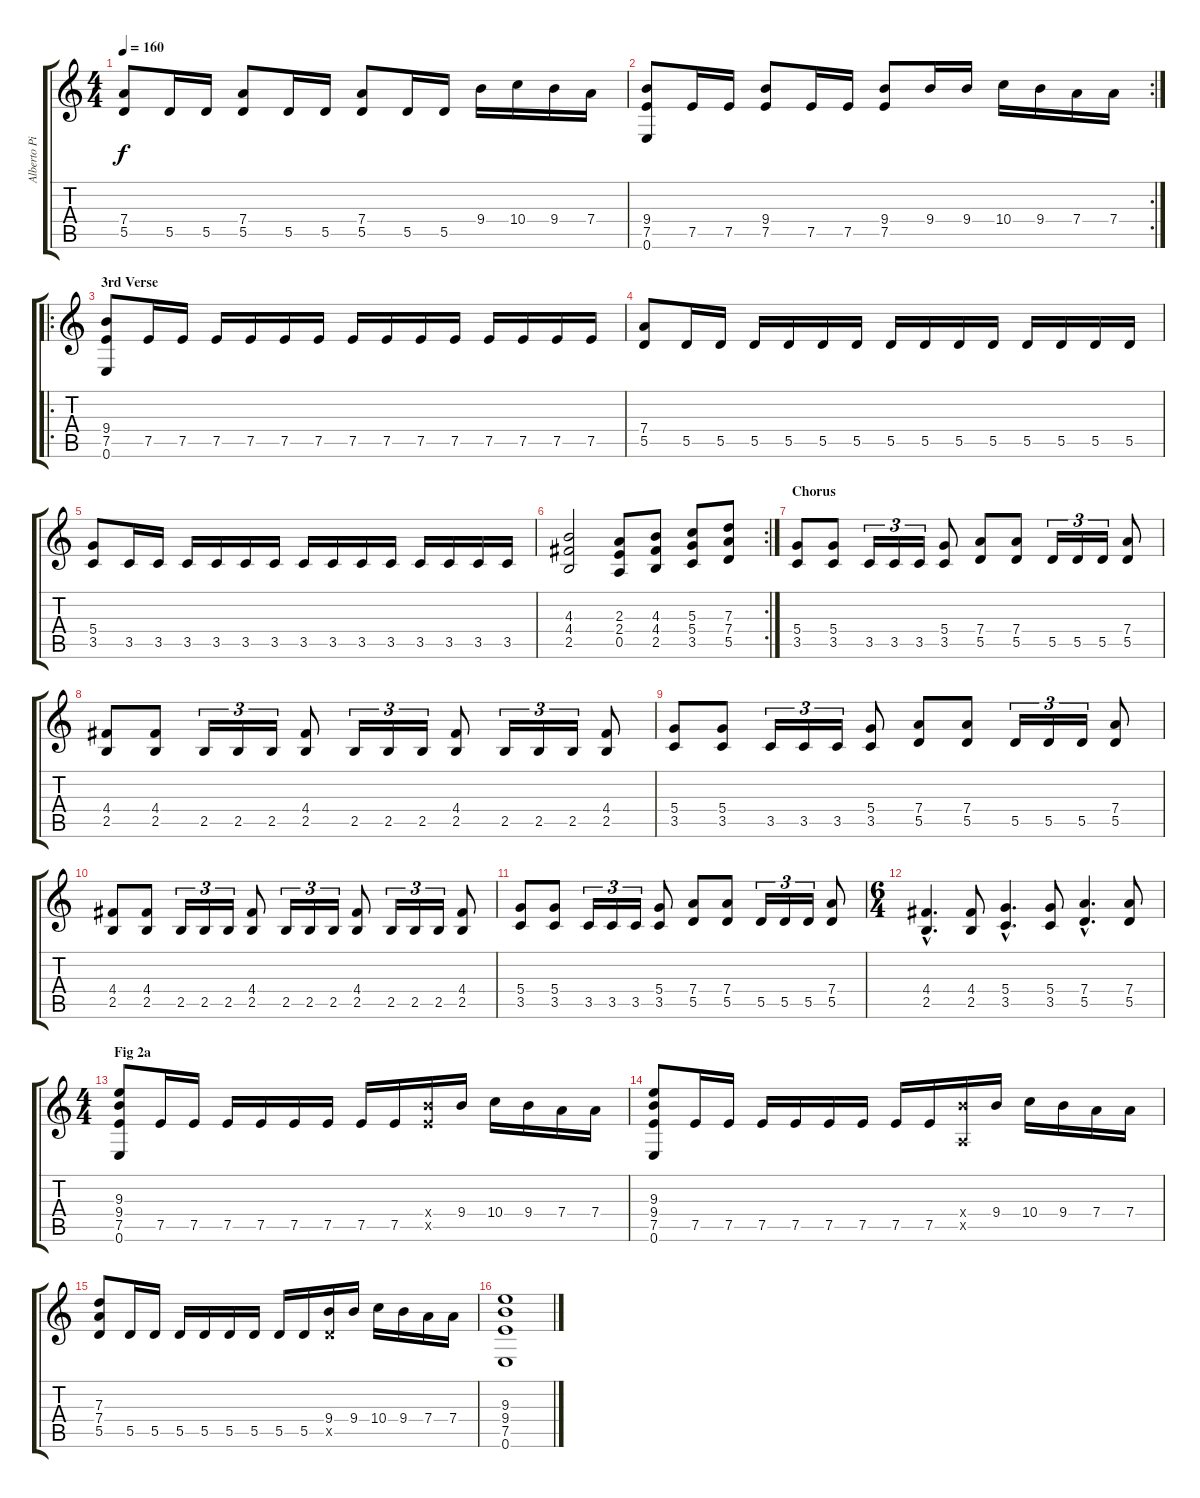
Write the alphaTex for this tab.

\track ("Alberto Pimentel" "Alberto Pi") {instrument distortionguitar}
\staff {score tabs}
\tuning (E4 B3 G3 D3 A2 E2) {hide}
\ts (4 4)
\tempo 160
\clef g2
\ks c
(7.4 5.5).8{dy f} 5.5.16 5.5.16 (7.4 5.5).8 5.5.16 5.5.16 (7.4 5.5).8 5.5.16 5.5.16 9.4.16 10.4.16 9.4.16 7.4.16 |
\rc 2
(9.4 7.5 0.6).8 7.5.16 7.5.16 (9.4 7.5).8 7.5.16 7.5.16 (9.4 7.5).8 9.4.16 9.4.16 10.4.16 9.4.16 7.4.16 7.4.16 |
\ro
\section ("" "3rd Verse")
(9.4 7.5 0.6).8 7.5.16 7.5.16 7.5.16 7.5.16 7.5.16 7.5.16 7.5.16 7.5.16 7.5.16 7.5.16 7.5.16 7.5.16 7.5.16 7.5.16 |
(7.4 5.5).8 5.5.16 5.5.16 5.5.16 5.5.16 5.5.16 5.5.16 5.5.16 5.5.16 5.5.16 5.5.16 5.5.16 5.5.16 5.5.16 5.5.16 |
(5.4 3.5).8 3.5.16 3.5.16 3.5.16 3.5.16 3.5.16 3.5.16 3.5.16 3.5.16 3.5.16 3.5.16 3.5.16 3.5.16 3.5.16 3.5.16 |
\rc 2
(4.3 4.4 2.5).2 (2.3 2.4 0.5).8 (4.3 4.4 2.5).8 (5.3 5.4 3.5).8 (7.3 7.4 5.5).8 |
\section ("" "Chorus")
(5.4 3.5).8 (5.4 3.5).8 3.5.16{tu (3 2)} 3.5.16{tu (3 2)} 3.5.16{tu (3 2)} (5.4 3.5).8 (7.4 5.5).8 (7.4 5.5).8 5.5.16{tu (3 2)} 5.5.16{tu (3 2)} 5.5.16{tu (3 2)} (7.4 5.5).8 |
(4.4 2.5).8 (4.4 2.5).8 2.5.16{tu (3 2)} 2.5.16{tu (3 2)} 2.5.16{tu (3 2)} (4.4 2.5).8 2.5.16{tu (3 2)} 2.5.16{tu (3 2)} 2.5.16{tu (3 2)} (4.4 2.5).8 2.5.16{tu (3 2)} 2.5.16{tu (3 2)} 2.5.16{tu (3 2)} (4.4 2.5).8 |
(5.4 3.5).8 (5.4 3.5).8 3.5.16{tu (3 2)} 3.5.16{tu (3 2)} 3.5.16{tu (3 2)} (5.4 3.5).8 (7.4 5.5).8 (7.4 5.5).8 5.5.16{tu (3 2)} 5.5.16{tu (3 2)} 5.5.16{tu (3 2)} (7.4 5.5).8 |
(4.4 2.5).8 (4.4 2.5).8 2.5.16{tu (3 2)} 2.5.16{tu (3 2)} 2.5.16{tu (3 2)} (4.4 2.5).8 2.5.16{tu (3 2)} 2.5.16{tu (3 2)} 2.5.16{tu (3 2)} (4.4 2.5).8 2.5.16{tu (3 2)} 2.5.16{tu (3 2)} 2.5.16{tu (3 2)} (4.4 2.5).8 |
(5.4 3.5).8 (5.4 3.5).8 3.5.16{tu (3 2)} 3.5.16{tu (3 2)} 3.5.16{tu (3 2)} (5.4 3.5).8 (7.4 5.5).8 (7.4 5.5).8 5.5.16{tu (3 2)} 5.5.16{tu (3 2)} 5.5.16{tu (3 2)} (7.4 5.5).8 |
\ts (6 4)
(4.4{hac} 2.5{hac}).4{d} (4.4 2.5).8 (5.4{hac} 3.5{hac}).4{d} (5.4 3.5).8 (7.4{hac} 5.5{hac}).4{d} (7.4 5.5).8 |
\ts (4 4)
\section ("" "Fig 2a ")
(9.3 9.4 7.5 0.6).8 7.5.16 7.5.16 7.5.16 7.5.16 7.5.16 7.5.16 7.5.16 7.5.16 (9.4{x} 7.5{x}).16 9.4.16 10.4.16 9.4.16 7.4.16 7.4.16 |
(9.3 9.4 7.5 0.6).8 7.5.16 7.5.16 7.5.16 7.5.16 7.5.16 7.5.16 7.5.16 7.5.16 (9.4{x} 0.5{x}).16 9.4.16 10.4.16 9.4.16 7.4.16 7.4.16 |
(7.3 7.4 5.5).8 5.5.16 5.5.16 5.5.16 5.5.16 5.5.16 5.5.16 5.5.16 5.5.16 (9.4 5.5{x}).16 9.4.16 10.4.16 9.4.16 7.4.16 7.4.16 |
(9.3 9.4 7.5 0.6).1
